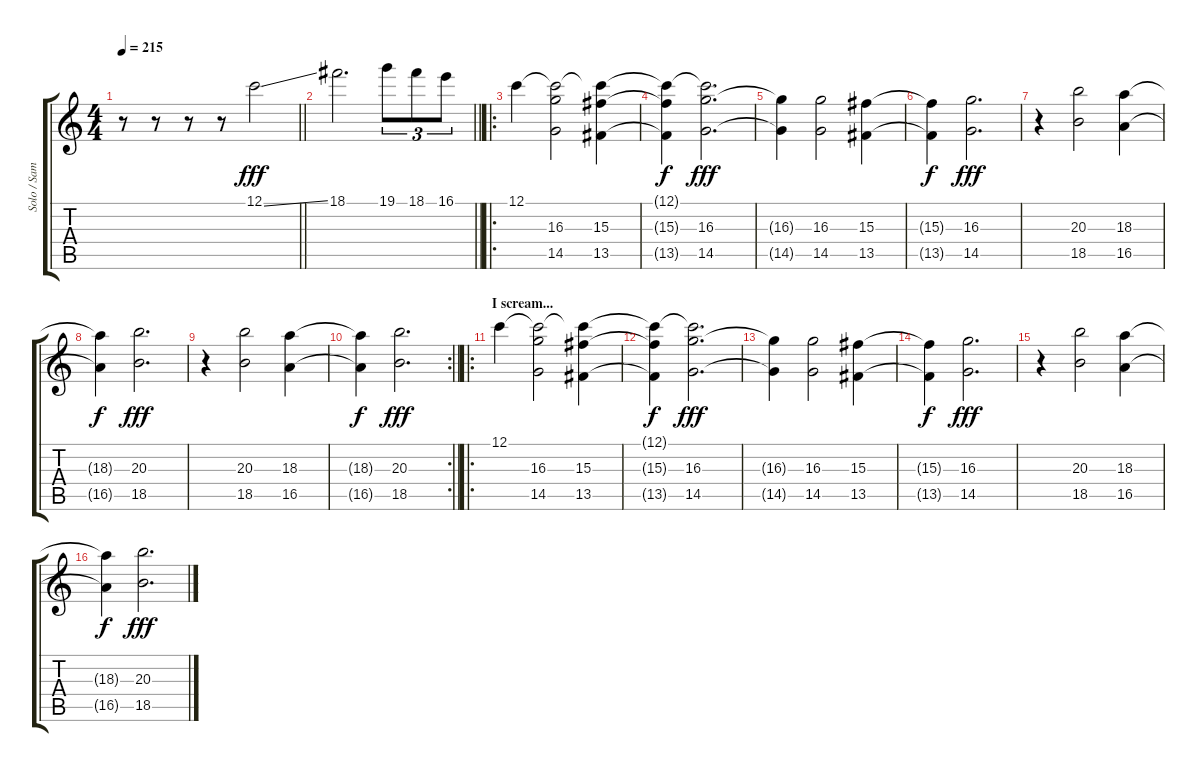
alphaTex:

\track ("Solo / Samples" "Solo / Sam") {instrument distortionguitar}
\staff {score tabs}
\tuning (C4 G3 Eb3 Bb2 F2 C2) {hide}
\ts (4 4)
\tempo 215
\clef g2
\barLineRight lightlight
\ks c
r.8{dy fff} r.8 r.8 r.8 12.1{ss}.2 |
\barLineRight lightlight
18.1.2{d} 19.1.8{tu (3 2)} 18.1.8{tu (3 2)} 16.1.8{tu (3 2)} |
\ro
\section ("" "")
12.1.4 (12.1{t} 16.3 14.5).2{instrument choiraahs} (12.1{t} 15.3 13.5).4 |
(12.1{t} 15.3{t} 13.5{t}).4{dy f} (12.1{t} 16.3 14.5).2{d dy fff} |
(16.3{t} 14.5{t}).4 (16.3 14.5).2 (15.3 13.5).4 |
(15.3{t} 13.5{t}).4{dy f} (16.3 14.5).2{d dy fff} |
r.4 (20.3 18.5).2 (18.3 16.5).4 |
(18.3{t} 16.5{t}).4{dy f} (20.3 18.5).2{d dy fff} |
r.4 (20.3 18.5).2 (18.3 16.5).4 |
\rc 2
\barLineRight lightlight
(18.3{t} 16.5{t}).4{dy f} (20.3 18.5).2{d dy fff} |
\ro
\section ("" "I scream...")
12.1.4 (12.1{t} 16.3 14.5).2 (12.1{t} 15.3 13.5).4 |
(12.1{t} 15.3{t} 13.5{t}).4{dy f} (12.1{t} 16.3 14.5).2{d dy fff} |
(16.3{t} 14.5{t}).4 (16.3 14.5).2 (15.3 13.5).4 |
(15.3{t} 13.5{t}).4{dy f} (16.3 14.5).2{d dy fff} |
r.4 (20.3 18.5).2 (18.3 16.5).4 |
(18.3{t} 16.5{t}).4{dy f} (20.3 18.5).2{d dy fff}
